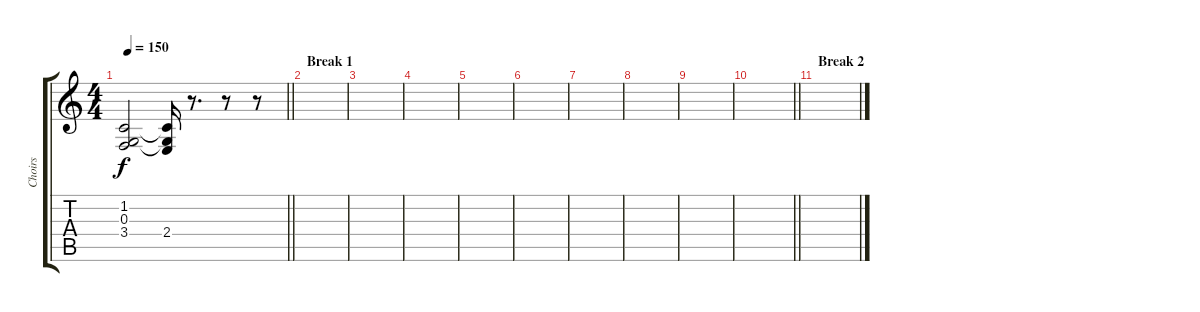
\track ("Choirs" "Choirs") {instrument choiraahs}
\staff {score tabs}
\tuning (E4 B3 G3 D3 A2 E2) {hide}
\ts (4 4)
\tempo 150
\clef g2
\barLineRight lightlight
\ks c
(1.2 0.3 3.4).2{dy f} (1.2{t} 0.3{t} 2.4).16 r.8{d} r.8 r.8 |
\section ("" "Break 1")
|
|
|
|
|
|
|
|
\barLineRight lightlight
|
\section ("" "Break 2")
